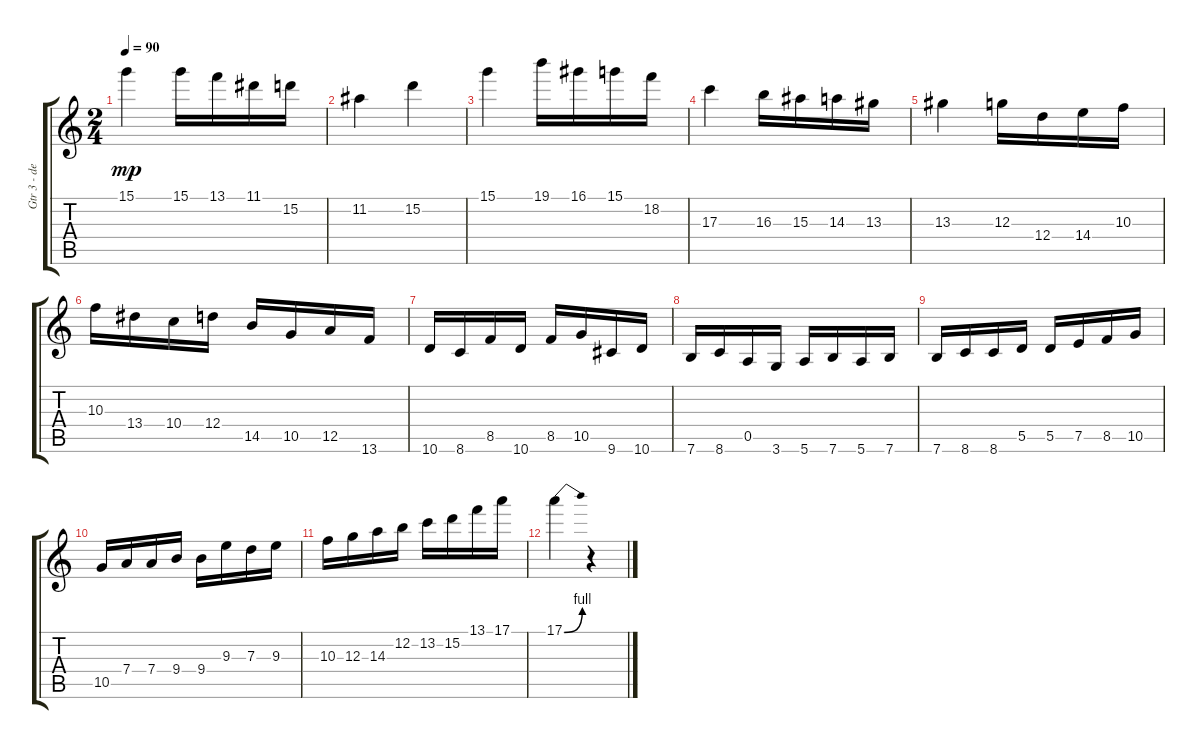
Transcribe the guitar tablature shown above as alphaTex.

\track ("Gtr 3 - delay 2,6s" "Gtr 3 - de") {instrument electricguitarjazz}
\staff {score tabs}
\tuning (E4 B3 G3 D3 A2 E2) {hide}
\ts (2 4)
\tempo 90
\clef g2
\ks c
15.1.4{dy mp} 15.1.16 13.1.16 11.1.16 15.2.16 |
11.2.4 15.2.4 |
15.1.4 19.1.16 16.1.16 15.1.16 18.2.16 |
17.3.4 16.3.16 15.3.16 14.3.16 13.3.16 |
13.3.4 12.3.16 12.4.16 14.4.16 10.3.16 |
10.3.16 13.4.16 10.4.16 12.4.16 14.5.16 10.5.16 12.5.16 13.6.16 |
10.6.16 8.6.16 8.5.16 10.6.16 8.5.16 10.5.16 9.6.16 10.6.16 |
7.6.16 8.6.16 0.5.16 3.6.16 5.6.16 7.6.16 5.6.16 7.6.16 |
7.6.16 8.6.16 8.6.16 5.5.16 5.5.16 7.5.16 8.5.16 10.5.16 |
10.5.16 7.4.16 7.4.16 9.4.16 9.4.16 9.3.16 7.3.16 9.3.16 |
10.3.16 12.3.16 14.3.16 12.2.16 13.2.16 15.2.16 13.1.16 17.1.16 |
17.1{be (bend 0 0 60 4)}.4 r.4
